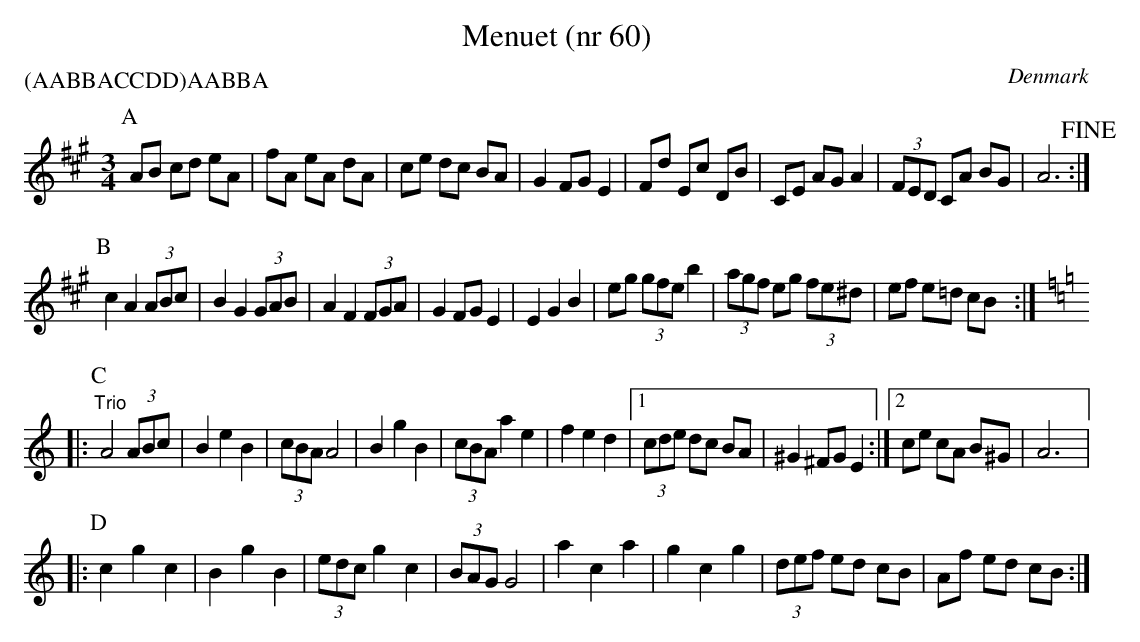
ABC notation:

X:1
T:Menuet (nr 60)
M:3/4
O:Denmark
P:(AABBACCDD)AABBA
K:A
P:A
AB cd eA | fA eA dA | ce dc BA | G2 FG E2 |\
Fd Ec DB | CE AG A2 | (3FED CA BG | A6 !fine! :|
P:B
c2 A2 (3ABc | B2 G2 (3GAB | A2 F2 (3FGA|G2 FG E2| \
E2 G2 B2 | eg (3gfe b2 | (3agf eg (3fe^d | ef e=d cB::
P:C
"^Trio"
K:Am
A4 (3ABc | B2 e2 B2 | (3cBA A4 | B2 g2 B2 | \
(3cBA a2 e2 | f2 e2 d2 |1 (3cde dc BA | ^G2 ^FG E2 \
:|2 ce cA B^G | A6 |:
P:D
c2 g2 c2 | B2 g2 B2 | (3edc g2 c2 | (3BAG G4 |\
a2 c2 a2|g2 c2 g2|(3def ed cB|Af ed cB :|
